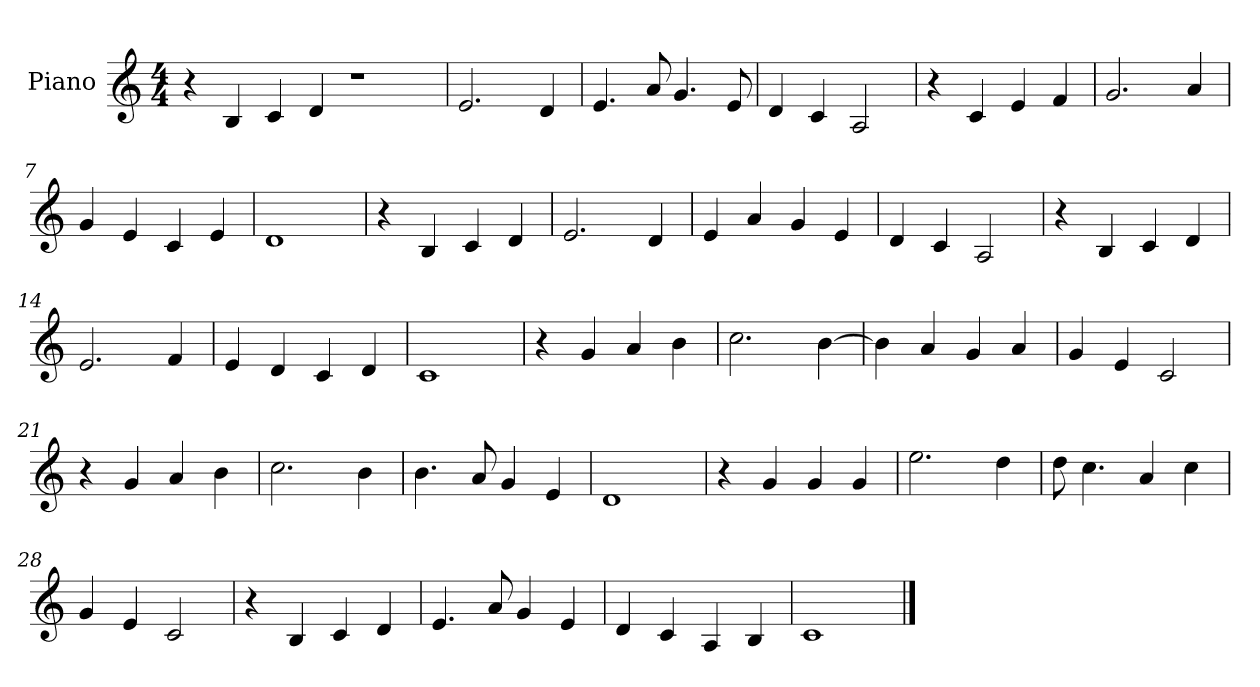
**kern
*part1
*staff1
*I"Piano
*I'Pno.
*clefG2
*k[]
*M4/4
=1
4r
4B/
4c/
4d/
1r
=2
2.e/
4d/
=3
4.e/
8a/
4.g/
8e/
=4
4d/
4c/
2A/
=5
4r
4c/
4e/
4f/
=6
2.g/
4a/
=7
4g/
4e/
4c/
4e/
=8
1d
=9
4r
4B/
4c/
4d/
=10
2.e/
4d/
!!LO:LB:g=z
=11
4e/
4a/
4g/
4e/
=12
4d/
4c/
2A/
=13
4r
4B/
4c/
4d/
=14
2.e/
4f/
=15
4e/
4d/
4c/
4d/
=16
1c
=17
4r
4g/
4a/
4b\
=18
2.cc\
[4b\
=19
4b\]
4a/
4g/
4a/
=20
4g/
4e/
2c/
=21
4r
4g/
4a/
4b\
!!LO:LB:g=z
=22
2.cc\
4b\
=23
4.b\
8a/
4g/
4e/
=24
1d
=25
4r
4g/
4g/
4g/
=26
2.ee\
4dd\
=27
8dd\
4.cc\
4a/
4cc\
=28
4g/
4e/
2c/
=29
4r
4B/
4c/
4d/
=30
4.e/
8a/
4g/
4e/
=31
4d/
4c/
4A/
4B/
=32
1c
==
*-
